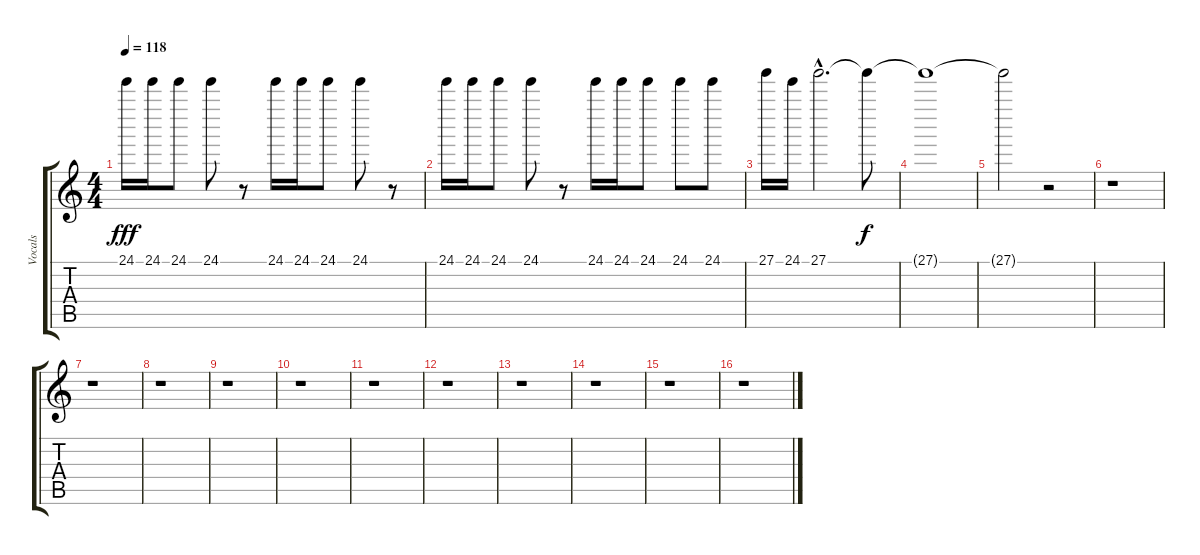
\track ("Vocals" "Vocals") {instrument whistle}
\staff {score tabs}
\tuning (E6 B5 G5 D5 A4 E4) {hide}
\ts (4 4)
\tempo 118
\clef g2
\ks c
24.1.16{dy fff} 24.1.16 24.1.8 24.1.8 r.8 24.1.16 24.1.16 24.1.8 24.1.8 r.8 |
24.1.16 24.1.16 24.1.8 24.1.8 r.8 24.1.16 24.1.16 24.1.8 24.1.8 24.1.8 |
27.1.16 24.1.16 27.1{hac}.2{d} 27.1{t}.8{dy f} |
27.1{t}.1 |
27.1{t}.2 r.2 |
r.1 |
r.1 |
r.1 |
r.1 |
r.1 |
r.1 |
r.1 |
r.1 |
r.1 |
r.1 |
r.1
